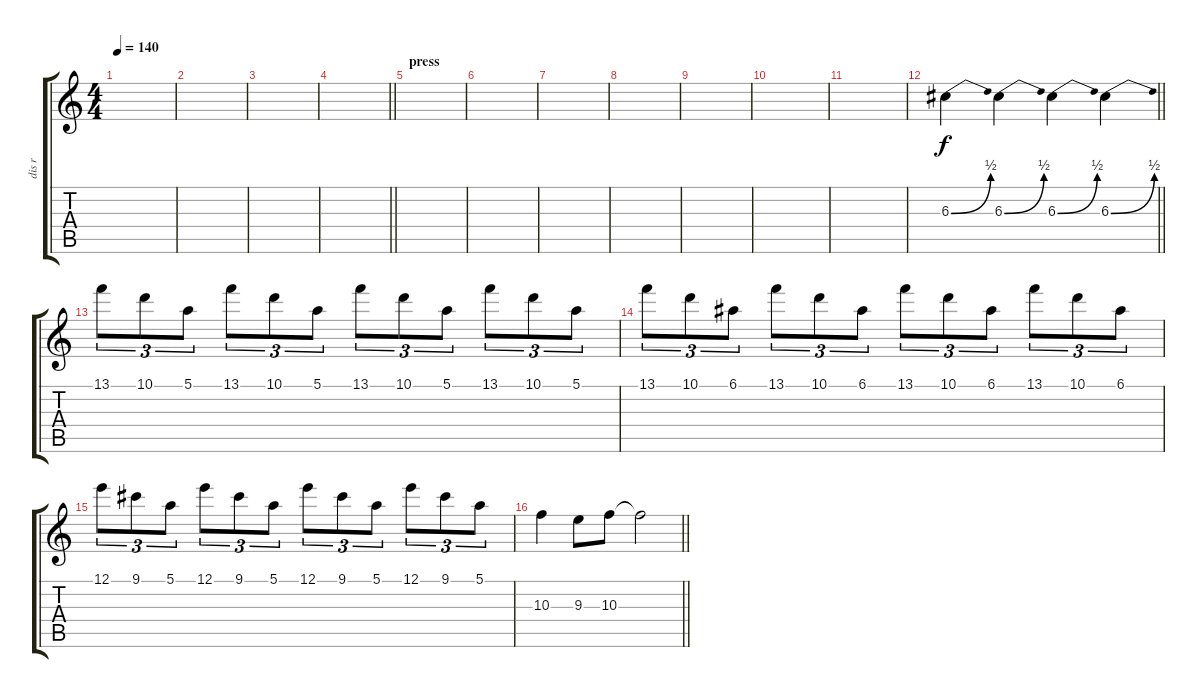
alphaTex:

\track ("dis r" "dis r") {instrument distortionguitar}
\staff {score tabs}
\tuning (E4 B3 G3 D3 A2 E2) {hide}
\ts (4 4)
\tempo 140
\clef g2
\ks c
|
|
|
\barLineRight lightlight
|
\section ("" "press")
|
|
|
|
|
|
|
\barLineRight lightlight
6.3{be (bend 0 0 60 2)}.4 6.3{be (bend 0 0 60 2)}.4 6.3{be (bend 0 0 60 2)}.4 6.3{be (bend 0 0 60 2)}.4 |
13.1.8{tu (3 2)} 10.1.8{tu (3 2)} 5.1.8{tu (3 2)} 13.1.8{tu (3 2)} 10.1.8{tu (3 2)} 5.1.8{tu (3 2)} 13.1.8{tu (3 2)} 10.1.8{tu (3 2)} 5.1.8{tu (3 2)} 13.1.8{tu (3 2)} 10.1.8{tu (3 2)} 5.1.8{tu (3 2)} |
13.1.8{tu (3 2)} 10.1.8{tu (3 2)} 6.1.8{tu (3 2)} 13.1.8{tu (3 2)} 10.1.8{tu (3 2)} 6.1.8{tu (3 2)} 13.1.8{tu (3 2)} 10.1.8{tu (3 2)} 6.1.8{tu (3 2)} 13.1.8{tu (3 2)} 10.1.8{tu (3 2)} 6.1.8{tu (3 2)} |
12.1.8{tu (3 2)} 9.1.8{tu (3 2)} 5.1.8{tu (3 2)} 12.1.8{tu (3 2)} 9.1.8{tu (3 2)} 5.1.8{tu (3 2)} 12.1.8{tu (3 2)} 9.1.8{tu (3 2)} 5.1.8{tu (3 2)} 12.1.8{tu (3 2)} 9.1.8{tu (3 2)} 5.1.8{tu (3 2)} |
\barLineRight lightlight
10.3.4 9.3.8 10.3.8 10.3{t}.2
